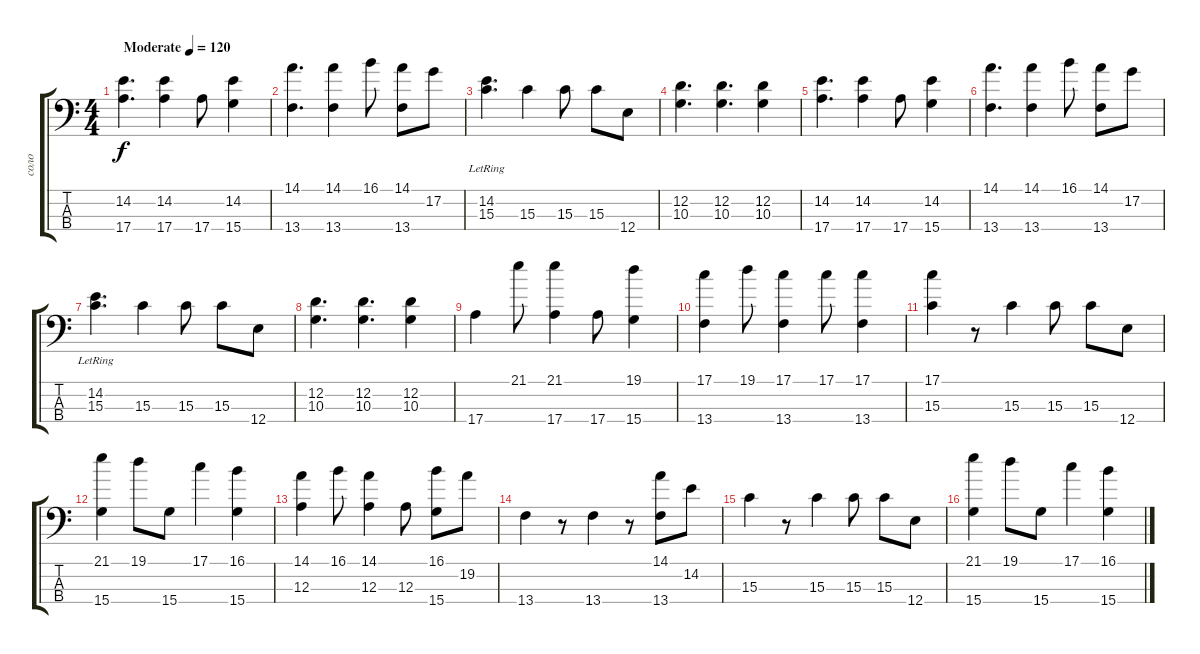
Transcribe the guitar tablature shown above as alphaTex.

\track ("соло" "соло") {instrument acousticguitarsteel}
\staff {score tabs}
\tuning (G2 D2 A1 E1) {hide}
\ts (4 4)
\tempo (120 "Moderate")
\clef f4
\ks c
(14.2 17.4).4{d dy f instrument acousticguitarsteel} (14.2 17.4).4 17.4.8 (14.2 15.4).4 |
(14.1 13.4).4{d} (14.1 13.4).4 16.1.8 (14.1 13.4).8 17.2.8 |
(14.2{lr} 15.3).4{d} 15.3.4 15.3.8 15.3.8 12.4.8 |
(12.2 10.3).4{d} (12.2 10.3).4{d} (12.2 10.3).4 |
(14.2 17.4).4{d} (14.2 17.4).4 17.4.8 (14.2 15.4).4 |
(14.1 13.4).4{d} (14.1 13.4).4 16.1.8 (14.1 13.4).8 17.2.8 |
(14.2{lr} 15.3).4{d} 15.3.4 15.3.8 15.3.8 12.4.8 |
(12.2 10.3).4{d} (12.2 10.3).4{d} (12.2 10.3).4 |
17.4.4 21.1.8 (21.1 17.4).4 17.4.8 (19.1 15.4).4 |
(17.1 13.4).4 19.1.8 (17.1 13.4).4 17.1.8 (17.1 13.4).4 |
(17.1 15.3).4 r.8 15.3.4 15.3.8 15.3.8 12.4.8 |
(21.1 15.4).4 19.1.8 15.4.8 17.1.4 (16.1 15.4).4 |
(14.1 12.3).4 16.1.8 (14.1 12.3).4 12.3.8 (16.1 15.4).8 19.2.8 |
13.4.4 r.8 13.4.4 r.8 (14.1 13.4).8 14.2.8 |
15.3.4 r.8 15.3.4 15.3.8 15.3.8 12.4.8 |
(21.1 15.4).4 19.1.8 15.4.8 17.1.4 (16.1 15.4).4
